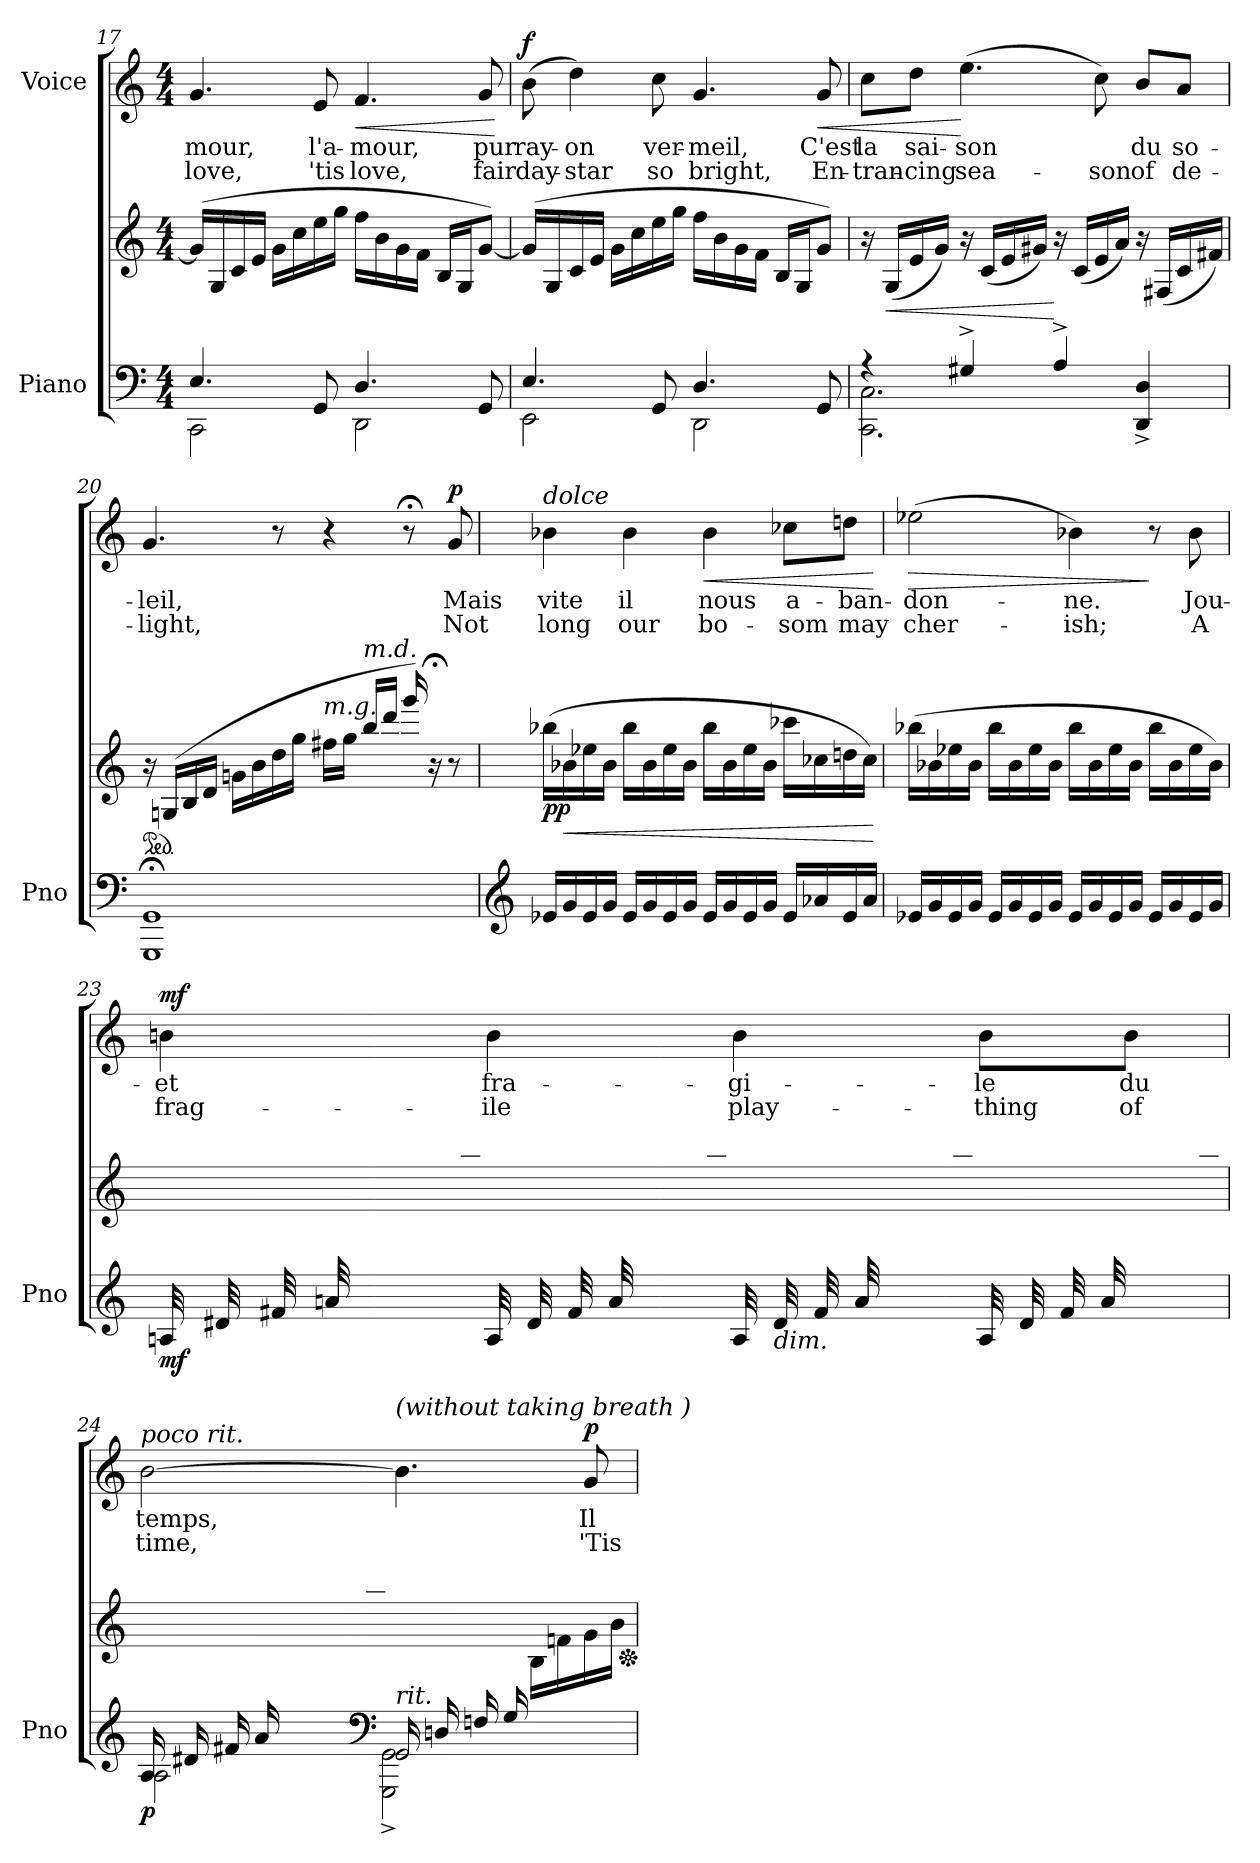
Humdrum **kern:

**kern	**kern	**dynam	**kern	**text	**text	**dynam
*part2	*part2	*part2	*part1	*part1	*part1	*part1
*staff3	*staff2	*staff2/3	*staff1	*staff1	*staff1	*staff1
*I"Piano	*	*	*I"Voice	*	*	*
*I'Pno	*	*	*	*	*	*
*clefF4	*clefG2	*	*clefG2	*	*	*
*k[]	*k[]	*	*k[]	*	*	*
*M4/4	*M4/4	*	*M4/4	*	*	*
=17	=17	=17	=17	=17	=17	=17
*^	*	*	*	*	*	*
4.E/	2CC\	(16g/LL]	.	4.g/	-mour,	love,	.
.	.	16G/	.	.	.	.	.
.	.	16c/	.	.	.	.	.
.	.	16e/JJ	.	.	.	.	.
.	.	16g\LL	.	.	.	.	.
.	.	16cc\	.	.	.	.	.
8GG/	.	16ee\	.	8e/	l'a-	'tis	.
.	.	16gg\JJ	.	.	.	.	.
!	!	!	!	!	!	!	!LO:HP:b
4.D/	2DD\	16ff\LL	.	4.f/	-mour,	love,	<
.	.	16b\	.	.	.	.	.
.	.	16g\	.	.	.	.	.
.	.	16f\JJ	.	.	.	.	.
.	.	16B/LL	.	.	.	.	.
.	.	16G/J	.	.	.	.	.
8GG/	.	[8g/J)	.	8g/	pur	fair	.
*v	*v	*	*	*	*	*	*
.	.	.	.	.	.	[
=18	=18	=18	=18	=18	=18	=18
*^	*	*	*	*	*	*
!	!	!	!	!	!	!	!LO:DY:b
4.E/	2EE\	(16g/LL]	.	(8b\	ray-	day-	f
.	.	16G/	.	.	.	.	.
.	.	16c/	.	4dd\)	-on	-star	.
.	.	16e/JJ	.	.	.	.	.
.	.	16g\LL	.	.	.	.	.
.	.	16cc\	.	.	.	.	.
8GG/	.	16ee\	.	8cc\	ver-	so	.
.	.	16gg\JJ	.	.	.	.	.
4.D/	2DD\	16ff\LL	.	4.g/	-meil,	bright,	.
.	.	16b\	.	.	.	.	.
.	.	16g\	.	.	.	.	.
.	.	16f\JJ	.	.	.	.	.
.	.	16B/LL	.	.	.	.	.
.	.	16G/J	.	.	.	.	.
!	!	!	!	!	!	!	!LO:HP:b
8GG/	.	8g/J)	.	8g/	C'est	En-	<
=19	=19	=19	=19	=19	=19	=19	=19
4r	2.CC\ 2.C\	16r	.	8cc\L	la	-tran-	.
!	!	!	!LO:HP:b	!	!	!	!
.	.	(16G/LL	<	.	.	.	.
.	.	16e/	.	8dd\J	sai-	-cing	.
.	.	16g/JJ)	.	.	.	.	.
4G#X^/	.	16r	.	(4.ee\	-son	sea-	[
.	.	(16c/LL	.	.	.	.	.
.	.	16e/	.	.	.	.	.
.	.	16g#X/JJ)	.	.	.	.	.
4A^/	.	16r	[	.	.	.	.
.	.	(16c/LL	.	.	.	.	.
.	.	16e/	.	8cc\)	.	-son	.
.	.	16a/JJ)	.	.	.	.	.
4DD/^ 4D/^	4ryy	16r	.	8b/L	du	of	.
.	.	(16F#X/LL	.	.	.	.	.
.	.	16c/	.	8a/J	so-	de-	.
.	.	16f#X/JJ)	.	.	.	.	.
*v	*v	*	*	*	*	*	*
=20	=20	=20	=20	=20	=20	=20
*	*ped	*	*	*	*	*
1GGG;< 1GG;<	16r	.	4.g/	-leil,	-light,	.
.	(16Gn/LL	.	.	.	.	.
.	16B/	.	.	.	.	.
.	16d/JJ	.	.	.	.	.
.	16gn\LL	.	.	.	.	.
.	16b\	.	.	.	.	.
.	16dd\	.	8r	.	.	.
.	16gg\JJ	.	.	.	.	.
!	!LO:TX:i:t=m.g.	!	!	!	!	!
.	16ff#X\LL	.	4r	.	.	.
.	16gg\JJ	.	.	.	.	.
!	!LO:TX:i:t=m.d.	!	!	!	!	!
.	16bb/LL	.	.	.	.	.
.	16ddd/JJ	.	.	.	.	.
.	16ggg/)	.	8r;<	.	.	.
.	16r;<	.	.	.	.	.
!	!	!	!	!	!	!LO:DY:b
.	8r	.	8g/	Mais	Not	p
=21	=21	=21	=21	=21	=21	=21
*clefG2	*	*	*	*	*	*
!	!	!	!LO:TX:i:t=dolce	!	!	!
!	!	!LO:DY:b	!	!	!	!
16e-X/LL	(16bb-X\LL	pp	4b-X\	vite	long	.
!	!	!LO:HP:b	!	!	!	!
16g/	16b-X\	<	.	.	.	.
16e-/	16ee-X\	.	.	.	.	.
16g/JJ	16b-\JJ	.	.	.	.	.
16e-/LL	16bb-\LL	.	4b-\	il	our	.
16g/	16b-\	.	.	.	.	.
16e-/	16ee-\	.	.	.	.	.
16g/JJ	16b-\JJ	.	.	.	.	.
!	!	!	!	!	!	!LO:HP:b
16e-/LL	16bb-\LL	.	4b-\	nous	bo-	<
16g/	16b-\	.	.	.	.	.
16e-/	16ee-\	.	.	.	.	.
16g/JJ	16b-\JJ	.	.	.	.	.
16e-/LL	16ccc-X\LL	.	8cc-X\L	a-	-som	.
16a-X/	16cc-X\	.	.	.	.	.
16e-/	16ddn\	.	8ddn\J	-ban-	may	.
16a-/JJ	16cc-\JJ)	.	.	.	.	.
.	.	[	.	.	.	[
=22	=22	=22	=22	=22	=22	=22
!	!	!	!	!	!	!LO:HP:b
16e-X/LL	(16bb-X\LL	.	(2ee-X\	-don-	cher-	>
16g/	16b-X\	.	.	.	.	.
16e-/	16ee-X\	.	.	.	.	.
16g/JJ	16b-\JJ	.	.	.	.	.
16e-/LL	16bb-\LL	.	.	.	.	.
16g/	16b-\	.	.	.	.	.
16e-/	16ee-\	.	.	.	.	.
16g/JJ	16b-\JJ	.	.	.	.	.
16e-/LL	16bb-\LL	.	4b-X\)	-ne.	-ish;	.
16g/	16b-\	.	.	.	.	.
16e-/	16ee-\	.	.	.	.	.
16g/JJ	16b-\JJ	.	.	.	.	.
16e-/LL	16bb-\LL	.	8r	.	.	]
16g/	16b-\	.	.	.	.	.
16e-/	16ee-\	.	8b-\	Jou-	A	.
16g/JJ	16b-\JJ)	.	.	.	.	.
=23	=23	=23	=23	=23	=23	=23
*	*^	*	*	*	*	*
!	!	!	!LO:DY:b=2	!	!	!	!LO:DY:b
(32An/LLL	1ryy	8ryy	mf	4bn\	-et	frag-	mf
32d#X/	.	.	.	.	.	.	.
32f#X/	.	.	.	.	.	.	.
32an/	.	.	.	.	.	.	.
8ryy	.	32bn\	.	.	.	.	.
.	.	32dd#X\	.	.	.	.	.
.	.	32ff#X\	.	.	.	.	.
.	.	32bbn\JJJ)	.	.	.	.	.
(32A/LLL	.	8ryy	.	4b\	fra-	-ile	.
32d#/	.	.	.	.	.	.	.
32f#/	.	.	.	.	.	.	.
32a/	.	.	.	.	.	.	.
8ryy	.	32b\	.	.	.	.	.
.	.	32dd#\	.	.	.	.	.
.	.	32ff#\	.	.	.	.	.
.	.	32bb\JJJ)	.	.	.	.	.
(32A/LLL	.	8ryy	.	4b\	-gi-	play-	.
!LO:TX:b:i:t=dim.	!	!	!	!	!	!	!
32d#/	.	.	.	.	.	.	.
32f#/	.	.	.	.	.	.	.
32a/	.	.	.	.	.	.	.
8ryy	.	32b\	.	.	.	.	.
.	.	32dd#\	.	.	.	.	.
.	.	32ff#\	.	.	.	.	.
.	.	32bb\JJJ)	.	.	.	.	.
(32A/LLL	.	8ryy	.	8b\L	-le	-thing	.
32d#/	.	.	.	.	.	.	.
32f#/	.	.	.	.	.	.	.
32a/	.	.	.	.	.	.	.
8ryy	.	32b\	.	8b\J	du	of	.
.	.	32dd#\	.	.	.	.	.
.	.	32ff#\	.	.	.	.	.
.	.	32bb\JJJ)	.	.	.	.	.
=24	=24	=24	=24	=24	=24	=24	=24
!	!	!	!	!LO:TX:i:t=poco rit.	!	!	!
!LO:N:head=open	!	!	!LO:DY:b=2	!	!	!	!
*^	*	*	*	*	*	*	*
(16A/LL	2A\	1ryy	4ryy	p	[2b\	temps,	time,	.
16d#X/	.	.	.	.	.	.	.	.
16f#X/	.	.	.	.	.	.	.	.
16a/	.	.	.	.	.	.	.	.
4ryy	.	.	16b\	.	.	.	.	.
.	.	.	16dd#X\	.	.	.	.	.
.	.	.	16ff#X\	.	.	.	.	.
.	.	.	16bb\JJ)	.	.	.	.	.
*clefF4	*	*	*	*	*	*	*	*
!	!	!	!	!	!LO:TX:i:t=(without taking breath )	!	!	!
!LO:TX:i:t=rit.	!	!	!	!	!	!	!	!
!LO:N:head=open	!	!	!	!	!	!	!	!
(16GG/LL	2GGG\^ 2GG\^	.	4ryy	.	4.b\]	.	.	.
16Dn/	.	.	.	.	.	.	.	.
16Fn/	.	.	.	.	.	.	.	.
16G/JJ	.	.	.	.	.	.	.	.
4ryy	.	.	16B\LL	.	.	.	.	.
.	.	.	16fn\	.	.	.	.	.
!	!	!	!	!	!	!	!	!LO:DY:b
.	.	.	16g\	.	8g/	Il	'Tis	p
.	.	.	16b\JJ)	.	.	.	.	.
*v	*v	*	*	*	*	*	*	*
*	*Xped	*	*	*	*	*	*
*	*v	*v	*	*	*	*	*
=	=	=	=	=	=	=
*-	*-	*-	*-	*-	*-	*-
